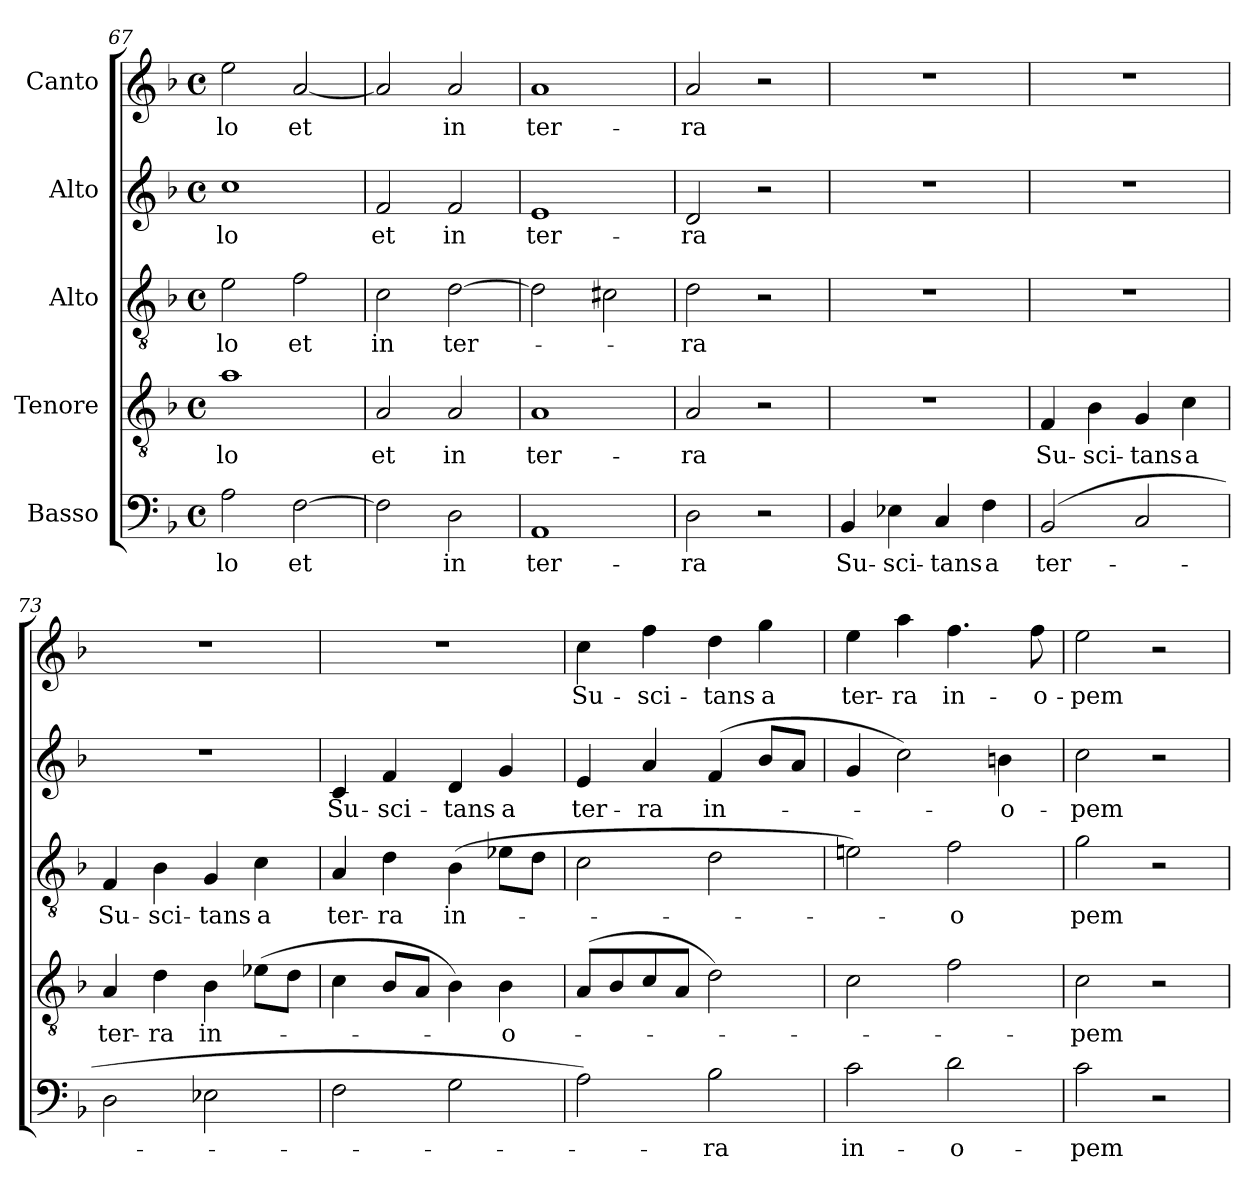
**kern	**text	**kern	**text	**kern	**text	**kern	**text	**kern	**text
*part5	*part5	*part4	*part4	*part3	*part3	*part2	*part2	*part1	*part1
*staff5	*staff5	*staff4	*staff4	*staff3	*staff3	*staff2	*staff2	*staff1	*staff1
*I"Basso	*	*I"Tenore	*	*I"Alto	*	*I"Alto	*	*I"Canto	*
*clefF4	*	*clefGv2	*	*clefGv2	*	*clefG2	*	*clefG2	*
*ITrd7c12	*	*	*	*	*	*	*	*	*
*k[b-]	*	*k[b-]	*	*k[b-]	*	*k[b-]	*	*k[b-]	*
*F:	*	*F:	*	*F:	*	*F:	*	*F:	*
*M4/4	*	*M4/4	*	*M4/4	*	*M4/4	*	*M4/4	*
*met(c)	*	*met(c)	*	*met(c)	*	*met(c)	*	*met(c)	*
=67	=67	=67	=67	=67	=67	=67	=67	=67	=67
!	!LO:LY:b	!	!LO:LY:b	!	!LO:LY:b	!	!LO:LY:b	!	!LO:LY:b
2AA\	-lo	1a	-lo	2e\	-lo	1cc	-lo	2ee\	-lo
!	!LO:LY:b	!	!	!	!LO:LY:b	!	!	!	!LO:LY:b
[2FF\	et	.	.	2f\	et	.	.	[2a/	et
=68	=68	=68	=68	=68	=68	=68	=68	=68	=68
!	!	!	!LO:LY:b	!	!LO:LY:b	!	!LO:LY:b	!	!
2FF\]	.	2A/	et	2c\	in	2f/	et	2a/]	.
!	!LO:LY:b	!	!LO:LY:b	!	!LO:LY:b	!	!LO:LY:b	!	!LO:LY:b
2DD\	in	2A/	in	[2d\	ter-	2f/	in	2a/	in
=69	=69	=69	=69	=69	=69	=69	=69	=69	=69
!	!LO:LY:b	!	!LO:LY:b	!	!	!	!LO:LY:b	!	!LO:LY:b
1AAA	ter-	1A	ter-	2d\]	.	1e	ter-	1a	ter-
.	.	.	.	2c#X\	.	.	.	.	.
=70	=70	=70	=70	=70	=70	=70	=70	=70	=70
!	!LO:LY:b	!	!LO:LY:b	!	!LO:LY:b	!	!LO:LY:b	!	!LO:LY:b
2DD\	-ra	2A/	-ra	2d\	-ra	2d/	-ra	2a/	-ra
2r	.	2r	.	2r	.	2r	.	2r	.
!!LO:LB:g=z
=71	=71	=71	=71	=71	=71	=71	=71	=71	=71
!	!LO:LY:b	!	!	!	!	!	!	!	!
4BBB-/	Su-	1r	.	1r	.	1r	.	1r	.
!	!LO:LY:b	!	!	!	!	!	!	!	!
4EE-X\	-sci-	.	.	.	.	.	.	.	.
!	!LO:LY:b	!	!	!	!	!	!	!	!
4CC/	-tans	.	.	.	.	.	.	.	.
!	!LO:LY:b	!	!	!	!	!	!	!	!
4FF\	a	.	.	.	.	.	.	.	.
=72	=72	=72	=72	=72	=72	=72	=72	=72	=72
!	!LO:LY:b	!	!LO:LY:b	!	!	!	!	!	!
(>2BBB-/	ter-	4F/	Su-	1r	.	1r	.	1r	.
!	!	!	!LO:LY:b	!	!	!	!	!	!
.	.	4B-\	-sci-	.	.	.	.	.	.
!	!	!	!LO:LY:b	!	!	!	!	!	!
2CC/	.	4G/	-tans	.	.	.	.	.	.
!	!	!	!LO:LY:b	!	!	!	!	!	!
.	.	4c\	a	.	.	.	.	.	.
=73	=73	=73	=73	=73	=73	=73	=73	=73	=73
!	!	!	!LO:LY:b	!	!LO:LY:b	!	!	!	!
2DD\	.	4A/	ter-	4F/	Su-	1r	.	1r	.
!	!	!	!LO:LY:b	!	!LO:LY:b	!	!	!	!
.	.	4d\	-ra	4B-\	-sci-	.	.	.	.
!	!	!	!LO:LY:b	!	!LO:LY:b	!	!	!	!
2EE-X\	.	4B-\	in-	4G/	-tans	.	.	.	.
!	!	!	!	!	!LO:LY:b	!	!	!	!
.	.	(>8e-X\L	.	4c\	a	.	.	.	.
.	.	8d\J	.	.	.	.	.	.	.
=74	=74	=74	=74	=74	=74	=74	=74	=74	=74
!	!	!	!	!	!LO:LY:b	!	!LO:LY:b	!	!
2FF\	.	4c\	.	4A/	ter-	4c/	Su-	1r	.
!	!	!	!	!	!LO:LY:b	!	!LO:LY:b	!	!
.	.	8B-/L	.	4d\	-ra	4f/	-sci-	.	.
.	.	8A/J	.	.	.	.	.	.	.
!	!	!	!	!	!LO:LY:b	!	!LO:LY:b	!	!
2GG\	.	4B-\)	.	(>4B-\	in-	4d/	-tans	.	.
!	!	!	!LO:LY:b	!	!	!	!LO:LY:b	!	!
.	.	4B-\	-o-	8e-X\L	.	4g/	a	.	.
.	.	.	.	8d\J	.	.	.	.	.
=75	=75	=75	=75	=75	=75	=75	=75	=75	=75
!	!	!	!	!	!	!	!LO:LY:b	!	!LO:LY:b
2AA\)	.	(>8A/L	.	2c\	.	4e/	ter-	4cc\	Su-
.	.	8B-/	.	.	.	.	.	.	.
!	!	!	!	!	!	!	!LO:LY:b	!	!LO:LY:b
.	.	8c/	.	.	.	4a/	-ra	4ff\	-sci-
.	.	8A/J	.	.	.	.	.	.	.
!	!LO:LY:b	!	!	!	!	!	!LO:LY:b	!	!LO:LY:b
2BB-\	-ra	2d\)	.	2d\	.	(>4f/	in-	4dd\	-tans
!	!	!	!	!	!	!	!	!	!LO:LY:b
.	.	.	.	.	.	8b-/L	.	4gg\	a
.	.	.	.	.	.	8a/J	.	.	.
=76	=76	=76	=76	=76	=76	=76	=76	=76	=76
!	!LO:LY:b	!	!	!	!	!	!	!	!LO:LY:b
2C\	in-	2c\	.	2en\)	.	4g/	.	4ee\	ter-
!	!	!	!	!	!	!	!	!	!LO:LY:b
.	.	.	.	.	.	2cc\)	.	4aa\	-ra
!	!LO:LY:b	!	!	!	!LO:LY:b	!	!	!	!LO:LY:b
2D\	-o-	2f\	.	2f\	-o	.	.	4.ff\	in-
!	!	!	!	!	!	!	!LO:LY:b	!	!
.	.	.	.	.	.	4bn\	-o-	.	.
!	!	!	!	!	!	!	!	!	!LO:LY:b
.	.	.	.	.	.	.	.	8ff\	-o-
=77	=77	=77	=77	=77	=77	=77	=77	=77	=77
!	!LO:LY:b	!	!LO:LY:b	!	!LO:LY:b	!	!LO:LY:b	!	!LO:LY:b
2C\	-pem	2c\	-pem	2g\	pem	2cc\	-pem	2ee\	-pem
2r	.	2r	.	2r	.	2r	.	2r	.
=	=	=	=	=	=	=	=	=	=
*-	*-	*-	*-	*-	*-	*-	*-	*-	*-
